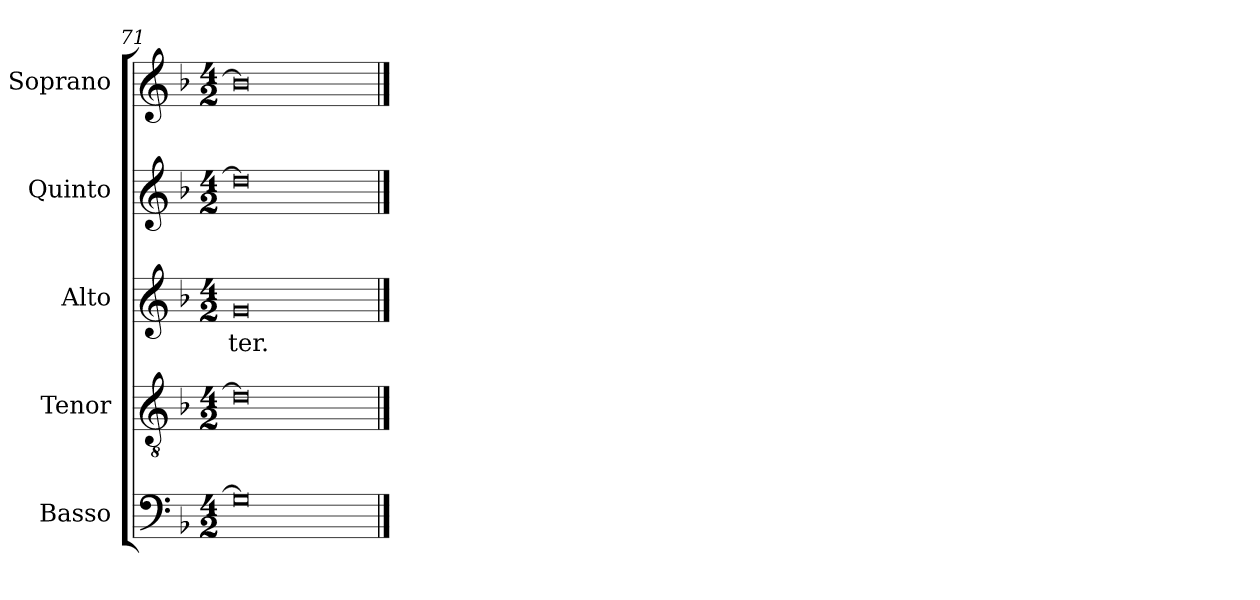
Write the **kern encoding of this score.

**kern	**kern	**kern	**text	**kern	**kern
*part5	*part4	*part3	*part3	*part2	*part1
*staff5	*staff4	*staff3	*staff3	*staff2	*staff1
*I"Basso	*I"Tenor	*I"Alto	*	*I"Quinto	*I"Soprano
*I'B.	*I'T.	*I'A.	*	*I'Q.	*I'S.
*clefF4	*clefGv2	*clefG2	*	*clefG2	*clefG2
*	*ITrd7c12	*	*	*	*
*k[b-]	*k[b-]	*k[b-]	*	*k[b-]	*k[b-]
*F:	*F:	*F:	*	*F:	*F:
*M4/2	*M4/2	*M4/2	*	*M4/2	*M4/2
=71	=71	=71	=71	=71	=71
!	!	!	!LO:LY:b:color=#000000	!	!
0Gi]	0Di]	0gi	-ter.	0ddi]	0bni]
==	==	==	==	==	==
*-	*-	*-	*-	*-	*-
